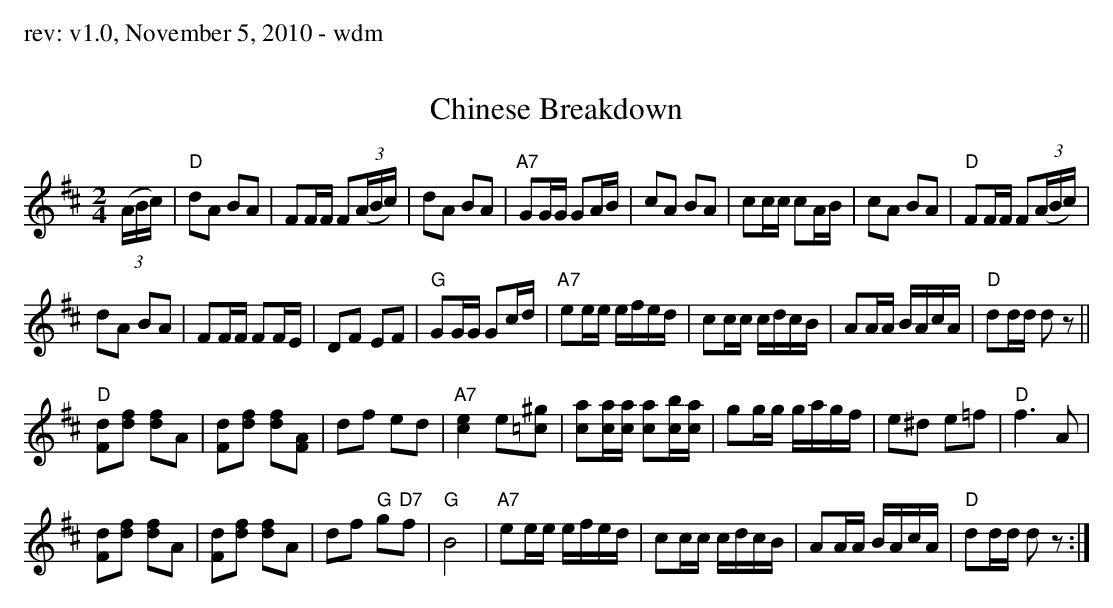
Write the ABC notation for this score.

X:1
T:Chinese Breakdown
M:2/4
L:1/8
K:D
((3A1/2B1/2c1/2) |\
"D"dA BA          | FF/F/ F((3A/B/c/) | dA BA        | "A7"GG/G/ GA/B/    |     cA         BA             | cc/c/ cA/B/    | cA BA          | "D"FF/F/  F((3A/B/c/) |
   dA BA          | FF/F/ FF/E/       | DF EF        |  "G"GG/G/ Gc/d/    | "A7"ee/e/      e/f/e/d/       | cc/c/ c/d/c/B/ | AA/A/ B/A/c/A/ | "D"dd/d/ dz ||
"D"[Fd][df] [df]A | [Fd][df] [df][FA] | df ed        |  "A7"[ce]2 e[=c^g] | [ca][ca]/[ca]/ [ca][cb]/[ca]/ | gg/g/ g/a/g/f/ | e^d e=f        | "D"f3 A |
   [Fd][df] [df]A | [Fd][df] [df]A    | df "G"g"D7"f | "G"B4              | "A7"ee/e/      e/f/e/d/       | cc/c/ c/d/c/B/ | AA/A/ B/A/c/A/ | "D"dd/d/ dz :|
